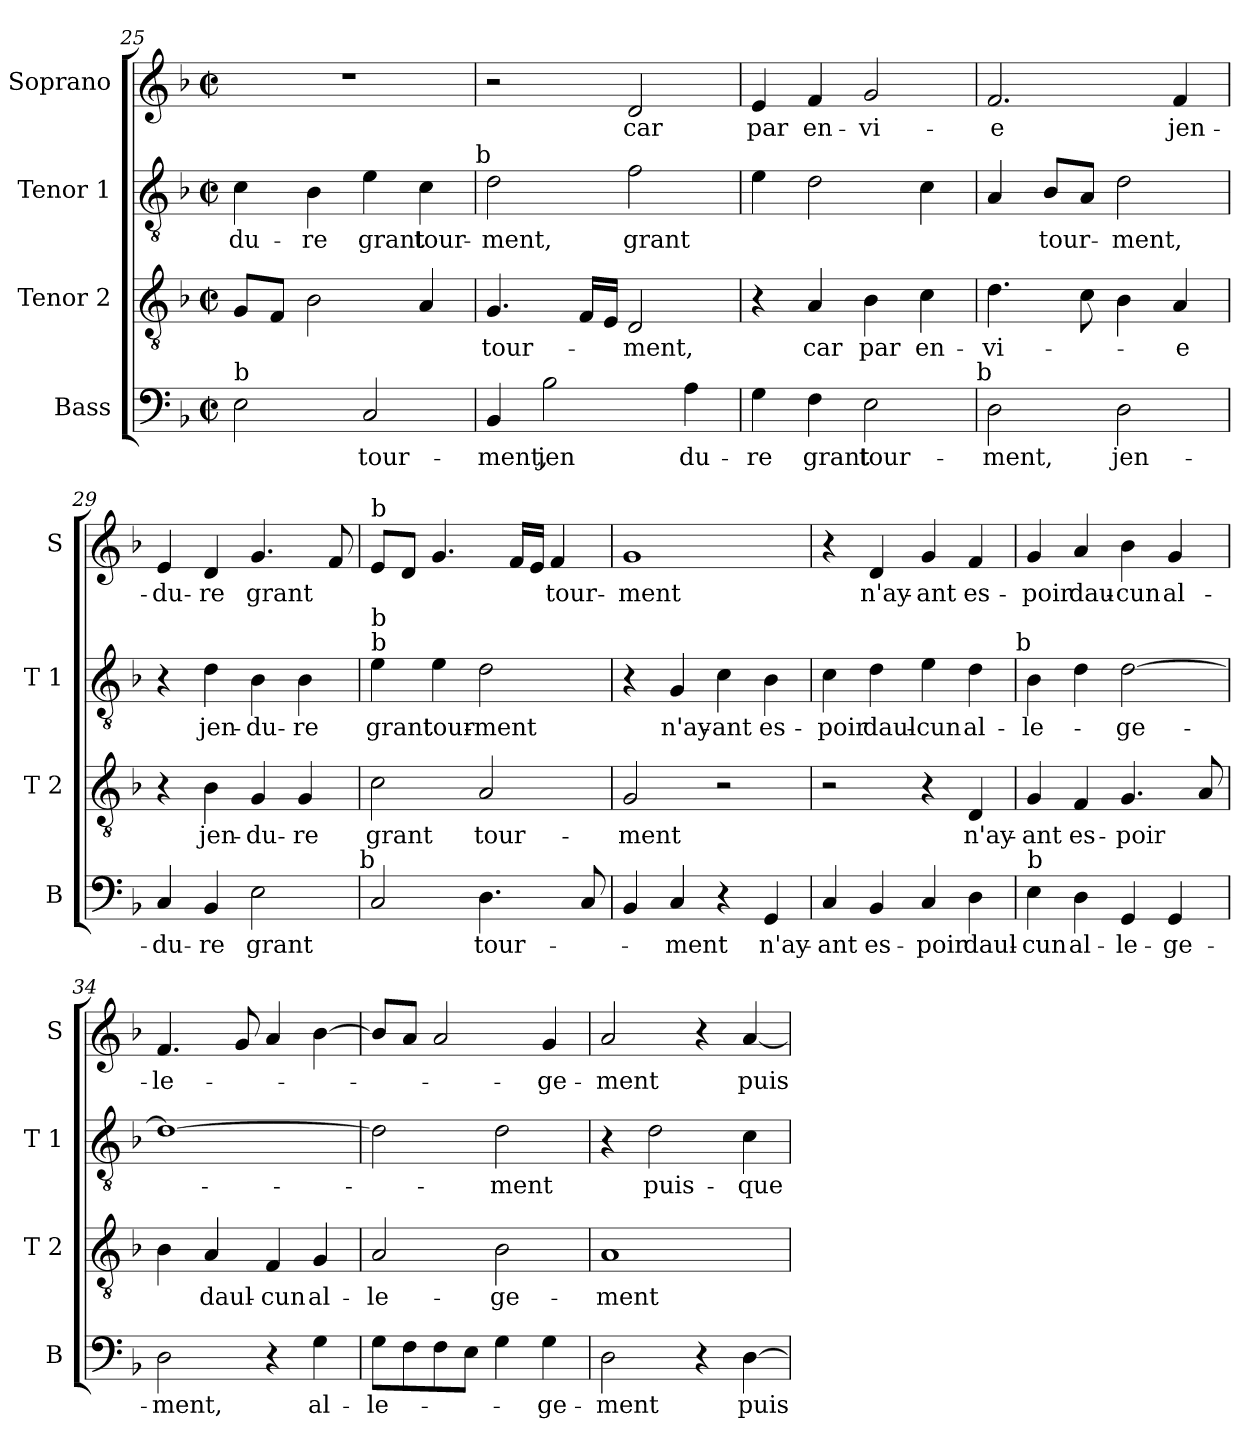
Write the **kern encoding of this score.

**kern	**text	**kern	**text	**kern	**text	**kern	**text
*part4	*part4	*part3	*part3	*part2	*part2	*part1	*part1
*staff4	*staff4	*staff3	*staff3	*staff2	*staff2	*staff1	*staff1
*I"Bass	*	*I"Tenor 2	*	*I"Tenor 1	*	*I"Soprano	*
*I'B	*	*I'T 2	*	*I'T 1	*	*I'S	*
*clefF4	*	*clefGv2	*	*clefGv2	*	*clefG2	*
*k[b-]	*	*k[b-]	*	*k[b-]	*	*k[b-]	*
*F:	*	*F:	*	*F:	*	*F:	*
*M2/2	*	*M2/2	*	*M2/2	*	*M2/2	*
*met(c|)	*	*met(c|)	*	*met(c|)	*	*met(c|)	*
=25	=25	=25	=25	=25	=25	=25	=25
!LO:TX:a:t=b	!	!	!	!	!	!	!
2E\	.	8G/L	.	4c\	du-	1r	.
.	.	8F/J	.	.	.	.	.
.	.	2B-\	.	4B-\	-re	.	.
2C/	tour-	.	.	4e\	grant	.	.
.	.	4A/	.	4c\	tour-	.	.
!	!	!	!	!LO:TX:a:t=b	!	!	!
=26	=26	=26	=26	=26	=26	=26	=26
4BB-/	-ment,	4.G/	tour-	2d\	-ment,	2r	.
2B-\	jen	.	.	.	.	.	.
.	.	16F/LL	.	.	.	.	.
.	.	16E/JJ	.	.	.	.	.
.	.	2D/	-ment,	2f\	grant	2d/	car
4A\	du-	.	.	.	.	.	.
=27	=27	=27	=27	=27	=27	=27	=27
4G\	-re	4r	.	4e\	.	4e/	par
4F\	grant	4A/	car	2d\	.	4f/	en-
2E\	tour-	4B-\	par	.	.	2g/	-vi-
.	.	4c\	en-	4c\	.	.	.
!LO:TX:a:t=b	!	!	!	!	!	!	!
!!LO:LB:g=z
=28	=28	=28	=28	=28	=28	=28	=28
2D\	-ment,	4.d\	-vi-	4A/	.	2.f/	-e
.	.	.	.	8B-/L	tour-	.	.
.	.	8c\	.	8A/J	.	.	.
2D\	jen-	4B-\	.	2d\	-ment,	.	.
.	.	4A/	-e	.	.	4f/	jen-
=29	=29	=29	=29	=29	=29	=29	=29
4C/	-du-	4r	.	4r	.	4e/	-du-
4BB-/	-re	4B-\	jen-	4d\	jen-	4d/	-re
2E\	grant	4G/	-du-	4B-\	-du-	4.g/	grant
.	.	4G/	-re	4B-\	-re	.	.
.	.	.	.	.	.	8f/	.
!LO:TX:a:t=b	!	!	!	!	!	!	!
=30	=30	=30	=30	=30	=30	=30	=30
!	!	!	!	!	!	!LO:TX:a:t=b	!
!	!	!	!	!LO:TX:a:t=b	!	!	!
!	!	!	!	!LO:TX:a:t=b	!	!	!
2C/	.	2c\	grant	4e\	grant	8e/L	.
.	.	.	.	.	.	8d/J	.
.	.	.	.	4e\	tour-	4.g/	.
4.D\	tour-	2A/	tour-	2d\	-ment	.	.
.	.	.	.	.	.	16f/LL	.
.	.	.	.	.	.	16e/JJ	.
.	.	.	.	.	.	4f/	tour-
8C/	.	.	.	.	.	.	.
=31	=31	=31	=31	=31	=31	=31	=31
4BB-/	.	2G/	-ment	4r	.	1g	-ment
4C/	-ment	.	.	4G/	n'ay-	.	.
4r	.	2r	.	4c\	-ant	.	.
4GG/	n'ay-	.	.	4B-\	es-	.	.
=32	=32	=32	=32	=32	=32	=32	=32
4C/	-ant	2r	.	4c\	-poir	4r	.
4BB-/	es-	.	.	4d\	daul-	4d/	n'ay-
4C/	-poir	4r	.	4e\	-cun	4g/	-ant
4D\	daul-	4D/	n'ay-	4d\	al-	4f/	es-
!	!	!	!	!LO:TX:a:t=b	!	!	!
!!LO:PB:g=z
=33	=33	=33	=33	=33	=33	=33	=33
!LO:TX:a:t=b	!	!	!	!	!	!	!
4E\	-cun	4G/	-ant	4B-\	-le-	4g/	-poir
4D\	al-	4F/	es-	4d\	.	4a/	dau-
4GG/	-le-	4.G/	-poir	[2d\	-ge-	4b-\	-cun
4GG/	-ge-	.	.	.	.	4g/	al-
.	.	8A/	.	.	.	.	.
=34	=34	=34	=34	=34	=34	=34	=34
2D\	-ment,	4B-\	.	1d_	.	4.f/	-le-
.	.	4A/	daul-	.	.	.	.
.	.	.	.	.	.	8g/	.
4r	.	4F/	-cun	.	.	4a/	.
4G\	al-	4G/	al-	.	.	[4b-\	.
=35	=35	=35	=35	=35	=35	=35	=35
8G\L	-le-	2A/	-le-	2d\]	.	8b-/L]	.
8F\	.	.	.	.	.	8a/J	.
8F\	.	.	.	.	.	2a/	.
8E\J	.	.	.	.	.	.	.
4G\	.	2B-\	-ge-	2d\	-ment	.	.
4G\	-ge-	.	.	.	.	4g/	-ge-
=36	=36	=36	=36	=36	=36	=36	=36
2D\	-ment	1A	-ment	4r	.	2a/	-ment
.	.	.	.	2d\	puis-	.	.
4r	.	.	.	.	.	4r	.
[4D\	puis-	.	.	4c\	-que	[4a/	puis-
=	=	=	=	=	=	=	=
*-	*-	*-	*-	*-	*-	*-	*-
